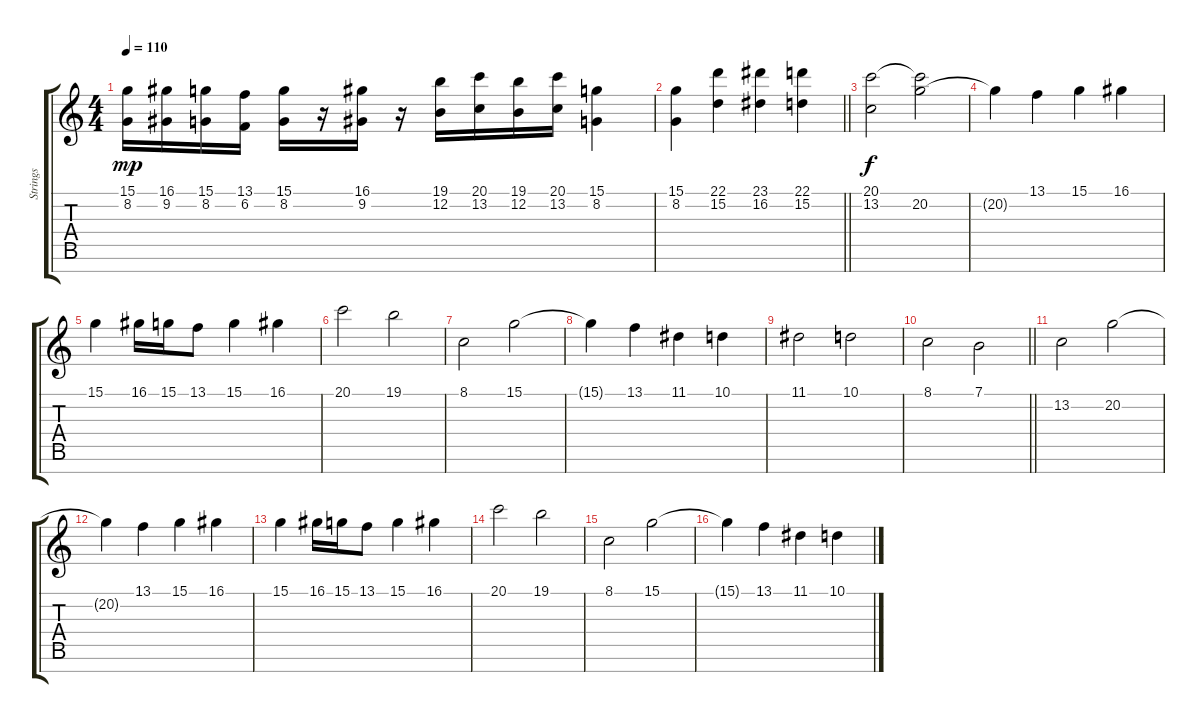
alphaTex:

\track ("Strings" "Strings") {instrument stringensemble1}
\staff {score tabs}
\tuning (E4 B3 G3 D3 A2 E2 B1) {hide}
\ts (4 4)
\tempo 110
\clef g2
\ks c
(15.1 8.2).16{dy mp} (16.1 9.2).16 (15.1 8.2).16 (13.1 6.2).16 (15.1 8.2).16 r.16 (16.1 9.2).16 r.16 (19.1 12.2).16 (20.1 13.2).16 (19.1 12.2).16 (20.1 13.2).16 (15.1 8.2).4 |
\barLineRight lightlight
(15.1 8.2).4 (22.1 15.2).4 (23.1 16.2).4 (22.1 15.2).4 |
\section ("" "")
(20.1 13.2).2{dy f} (20.1{t} 20.2).2 |
20.2{t}.4 13.1.4 15.1.4 16.1.4 |
15.1.4 16.1.16 15.1.16 13.1.8 15.1.4 16.1.4 |
20.1.2 19.1.2 |
8.1.2 15.1.2 |
15.1{t}.4 13.1.4 11.1.4 10.1.4 |
11.1.2 10.1.2 |
\barLineRight lightlight
8.1.2 7.1.2 |
\section ("" "")
13.2.2 20.2.2 |
20.2{t}.4 13.1.4 15.1.4 16.1.4 |
15.1.4 16.1.16 15.1.16 13.1.8 15.1.4 16.1.4 |
20.1.2 19.1.2 |
8.1.2 15.1.2 |
15.1{t}.4 13.1.4 11.1.4 10.1.4
